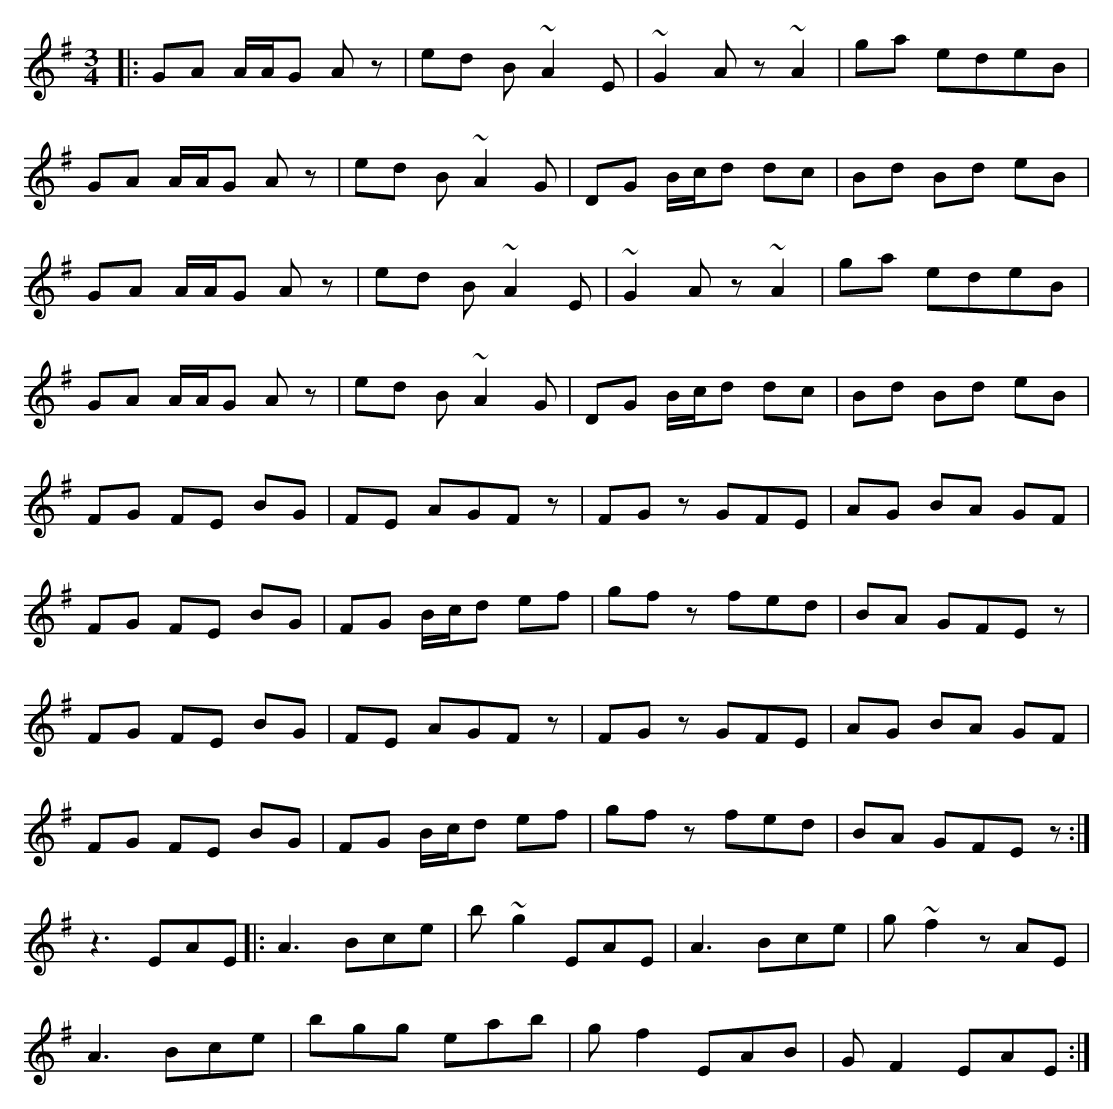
X:1
M:3/4
K:Ador
|:GA A/A/G A z|ed B ~A2 E|~G2 Az ~A2|ga edeB|
GA A/A/G A z|ed B ~A2 G|DG B/c/d dc|Bd Bd eB|
GA A/A/G A z|ed B ~A2 E|~G2 Az ~A2|ga edeB|
GA A/A/G A z|ed B ~A2 G|DG B/c/d dc|Bd Bd eB|
FG FE BG|FE AGF z|FG z GFE|AG BA GF|
FG FE BG|FG B/c/d ef|gf z fed|BA GFE z|
FG FE BG|FE AGF z|FG z GFE|AG BA GF|
FG FE BG|FG B/c/d ef|gf z fed|BA GFE z:|
z3EAE|:A3 Bce|b ~g2 EAE|A3 Bce|g ~f2 zAE|
A3 Bce|bgg eab|gf2 EAB|GF2 EAE:|
